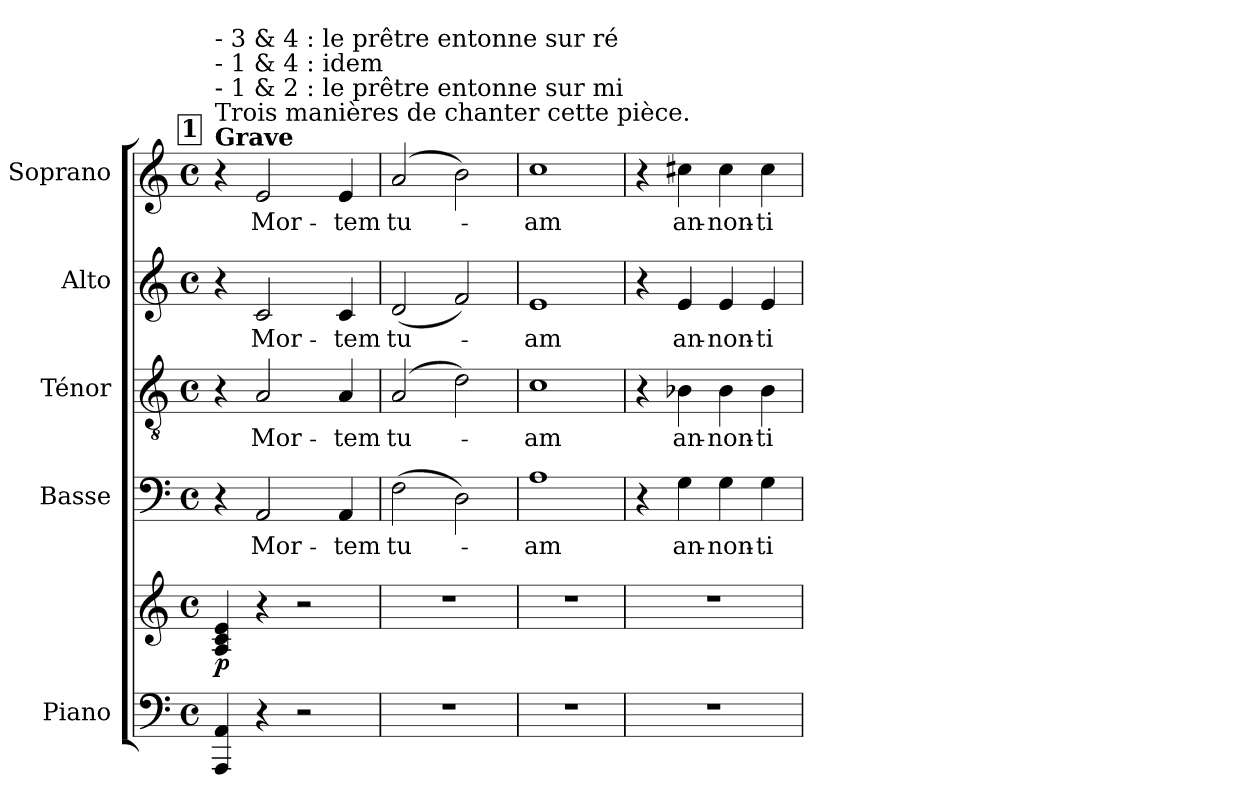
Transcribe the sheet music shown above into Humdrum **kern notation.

**kern	**kern	**dynam	**kern	**text	**kern	**text	**kern	**text	**kern	**text
*part5	*part5	*part5	*part4	*part4	*part3	*part3	*part2	*part2	*part1	*part1
*staff6	*staff5	*staff5/6	*staff4	*staff4	*staff3	*staff3	*staff2	*staff2	*staff1	*staff1
*I"Piano	*	*	*I"Basse	*	*I"Ténor	*	*I"Alto	*	*I"Soprano	*
*	*	*	*I'B.	*	*I'T.	*	*I'A.	*	*I'S.	*
!!LO:PB:g=z
*clefF4	*clefG2	*	*clefF4	*	*clefGv2	*	*clefG2	*	*clefG2	*
*	*	*	*	*	*ITrd7c12	*	*	*	*	*
*k[]	*k[]	*	*k[]	*	*k[]	*	*k[]	*	*k[]	*
*a:	*a:	*	*a:	*	*a:	*	*a:	*	*a:	*
*M4/4	*M4/4	*	*M4/4	*	*M4/4	*	*M4/4	*	*M4/4	*
*met(c)	*met(c)	*	*met(c)	*	*met(c)	*	*met(c)	*	*met(c)	*
*MM50	*MM50	*	*MM50	*	*MM50	*	*MM50	*	*MM50	*
!!LO:REH:place=s1:color=#000000:enc=box:fs=16.8883:t=1
=1	=1	=1	=1	=1	=1	=1	=1	=1	=1	=1
!	!	!	!	!	!	!	!	!	!LO:TX:a:B:t=Grave	!
!	!	!	!	!	!	!	!	!	!LO:TX:a:t=Trois manières de chanter cette pièce.	!
!	!	!	!	!	!	!	!	!	!LO:TX:t=- 1 & 2 &colon; le prêtre entonne sur mi	!
!	!	!	!	!	!	!	!	!	!LO:TX:t=- 1 & 4 &colon; idem	!
!	!	!	!	!	!	!	!	!	!LO:TX:t=- 3 & 4 &colon; le prêtre entonne sur ré	!
4AAAi/ 4AAi	4Ai/ 4ci 4ei	p	4r	.	4r	.	4r	.	4r	.
!	!	!	!	!LO:LY:b:color=#000000	!	!	!	!	!	!
!	!	!	!	!	!	!LO:LY:b:color=#000000	!	!	!	!
!	!	!	!	!	!	!	!	!LO:LY:b:color=#000000	!	!
!	!	!	!	!	!	!	!	!	!	!LO:LY:b:color=#000000
4r	4r	.	2AAi/	Mor-	2AAi/	Mor-	2ci/	Mor-	2ei/	Mor-
2r	2r	.	.	.	.	.	.	.	.	.
!	!	!	!	!LO:LY:b:color=#000000	!	!	!	!	!	!
!	!	!	!	!	!	!LO:LY:b:color=#000000	!	!	!	!
!	!	!	!	!	!	!	!	!LO:LY:b:color=#000000	!	!
!	!	!	!	!	!	!	!	!	!	!LO:LY:b:color=#000000
.	.	.	4AAi/	-tem	4AAi/	-tem	4ci/	-tem	4ei/	-tem
=2	=2	=2	=2	=2	=2	=2	=2	=2	=2	=2
!	!	!	!	!LO:LY:b:color=#000000	!	!	!	!	!	!
!	!	!	!	!	!	!LO:LY:b:color=#000000	!	!	!	!
!	!	!	!	!	!	!	!	!LO:LY:b:color=#000000	!	!
!	!	!	!	!	!	!	!	!	!	!LO:LY:b:color=#000000
1r	1r	.	(2Fi\	tu-	(2AAi/	tu-	(2di/	tu-	(2ai/	tu-
.	.	.	2Di\)	.	2Di\)	.	2fi/)	.	2bi\)	.
=3	=3	=3	=3	=3	=3	=3	=3	=3	=3	=3
!	!	!	!	!LO:LY:b:color=#000000	!	!	!	!	!	!
!	!	!	!	!	!	!LO:LY:b:color=#000000	!	!	!	!
!	!	!	!	!	!	!	!	!LO:LY:b:color=#000000	!	!
!	!	!	!	!	!	!	!	!	!	!LO:LY:b:color=#000000
1r	1r	.	1Ai	-am	1Ci	-am	1ei	-am	1cci	-am
=4	=4	=4	=4	=4	=4	=4	=4	=4	=4	=4
1r	1r	.	4r	.	4r	.	4r	.	4r	.
!	!	!	!	!LO:LY:b:color=#000000	!	!	!	!	!	!
!	!	!	!	!	!	!LO:LY:b:color=#000000	!	!	!	!
!	!	!	!	!	!	!	!	!LO:LY:b:color=#000000	!	!
!	!	!	!	!	!	!	!	!	!	!LO:LY:b:color=#000000
.	.	.	4Gi\	an-	4BB-Xi\	an-	4ei/	an-	4cc#Xi\	an-
!	!	!	!	!LO:LY:b:color=#000000	!	!	!	!	!	!
!	!	!	!	!	!	!LO:LY:b:color=#000000	!	!	!	!
!	!	!	!	!	!	!	!	!LO:LY:b:color=#000000	!	!
!	!	!	!	!	!	!	!	!	!	!LO:LY:b:color=#000000
.	.	.	4Gi\	-non-	4BB-i\	-non-	4ei/	-non-	4cc#i\	-non-
!	!	!	!	!LO:LY:b:color=#000000	!	!	!	!	!	!
!	!	!	!	!	!	!LO:LY:b:color=#000000	!	!	!	!
!	!	!	!	!	!	!	!	!LO:LY:b:color=#000000	!	!
!	!	!	!	!	!	!	!	!	!	!LO:LY:b:color=#000000
.	.	.	4Gi\	-ti-	4BB-i\	-ti-	4ei/	-ti-	4cc#i\	-ti-
=	=	=	=	=	=	=	=	=	=	=
*-	*-	*-	*-	*-	*-	*-	*-	*-	*-	*-
